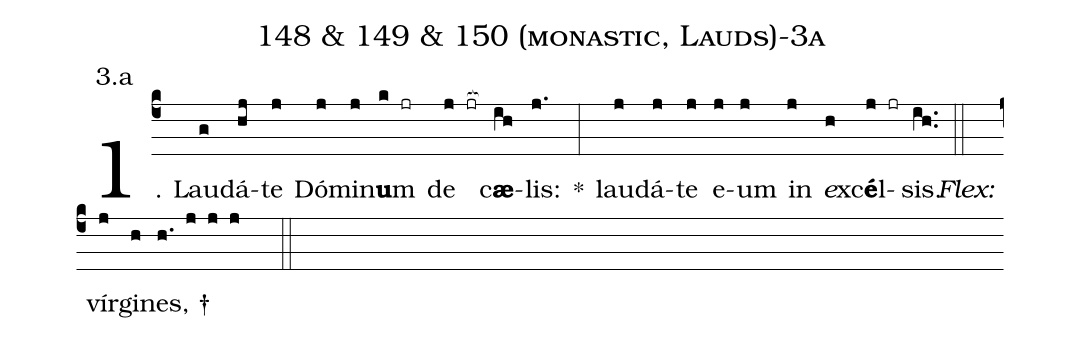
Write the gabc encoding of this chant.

name: 148 & 149 & 150 (monastic, Lauds)-3a;
annotation: 3.a;
%%
(c4)1. Lau(g)dá(hj)te(j) Dó(j)mi(j)n<b>u</b>m(k jr) de(j jr[ocb:1{]) c<b>æ</b>(ih[ocb:0}])lis:(j.) *(:) lau(j)dá(j)te(j) e(j)um(j) in(j) <i>e</i>x(h)c<b>é</b>l(j jr)sis.(ih..) (::)
<i>Flex:</i>()  vír(j)gi(h)nes, †(h. j j j  ::)
